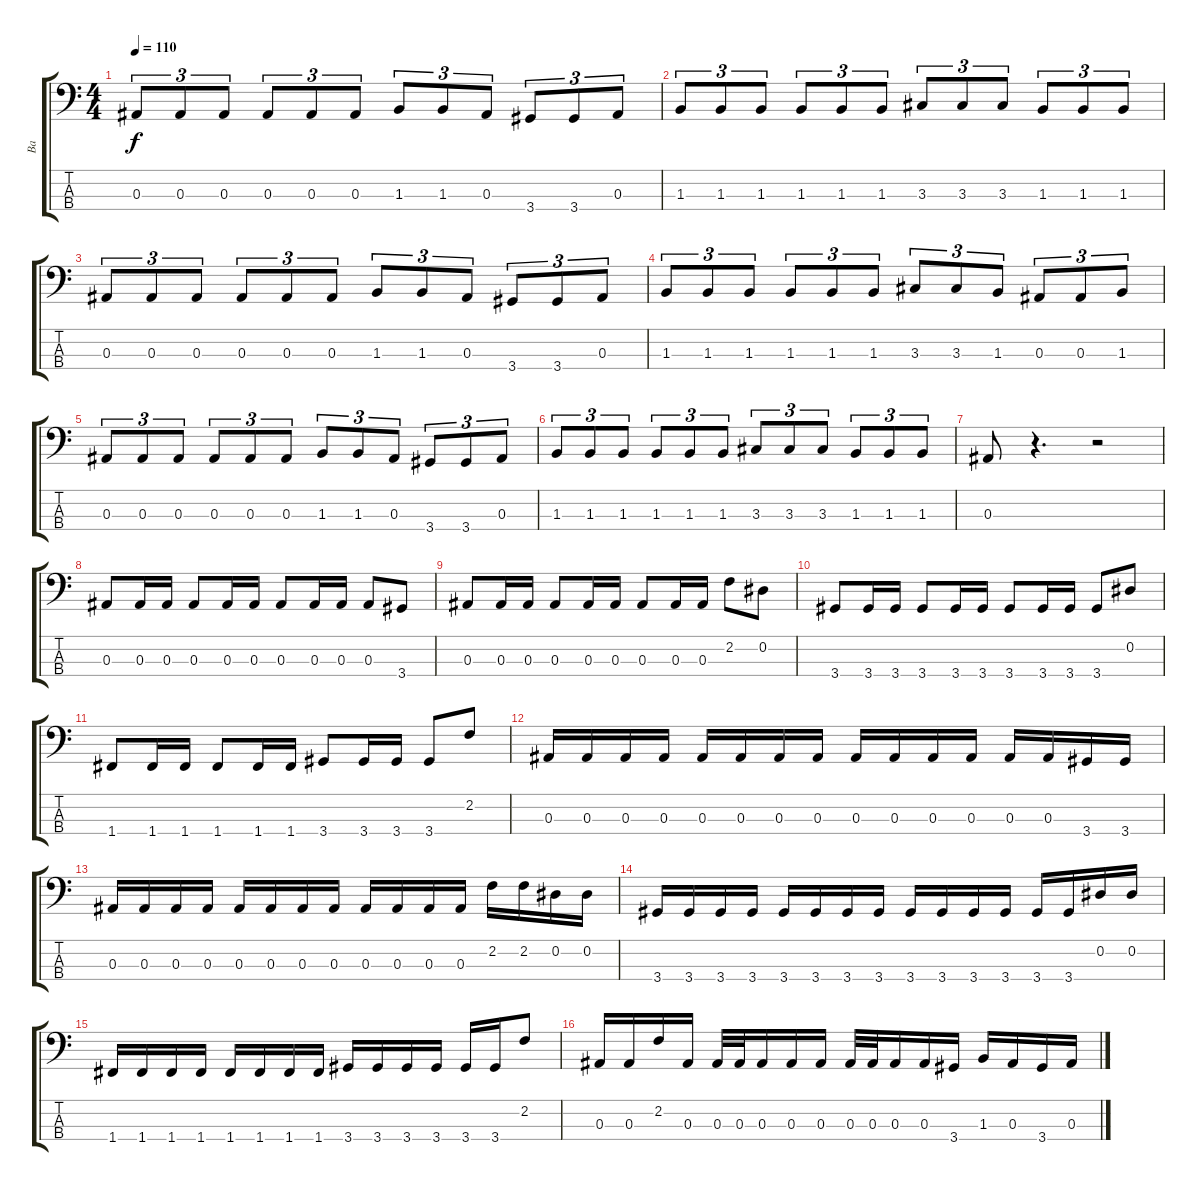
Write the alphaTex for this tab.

\track ("Ba" "Ba") {instrument electricbasspick}
\staff {score tabs}
\tuning (Ab2 Eb2 Bb1 F1) {hide}
\ts (4 4)
\tempo 110
\clef f4
\ks c
0.3.8{tu (3 2) dy f} 0.3.8{tu (3 2)} 0.3.8{tu (3 2)} 0.3.8{tu (3 2)} 0.3.8{tu (3 2)} 0.3.8{tu (3 2)} 1.3.8{tu (3 2)} 1.3.8{tu (3 2)} 0.3.8{tu (3 2)} 3.4.8{tu (3 2)} 3.4.8{tu (3 2)} 0.3.8{tu (3 2)} |
1.3.8{tu (3 2)} 1.3.8{tu (3 2)} 1.3.8{tu (3 2)} 1.3.8{tu (3 2)} 1.3.8{tu (3 2)} 1.3.8{tu (3 2)} 3.3.8{tu (3 2)} 3.3.8{tu (3 2)} 3.3.8{tu (3 2)} 1.3.8{tu (3 2)} 1.3.8{tu (3 2)} 1.3.8{tu (3 2)} |
0.3.8{tu (3 2)} 0.3.8{tu (3 2)} 0.3.8{tu (3 2)} 0.3.8{tu (3 2)} 0.3.8{tu (3 2)} 0.3.8{tu (3 2)} 1.3.8{tu (3 2)} 1.3.8{tu (3 2)} 0.3.8{tu (3 2)} 3.4.8{tu (3 2)} 3.4.8{tu (3 2)} 0.3.8{tu (3 2)} |
1.3.8{tu (3 2)} 1.3.8{tu (3 2)} 1.3.8{tu (3 2)} 1.3.8{tu (3 2)} 1.3.8{tu (3 2)} 1.3.8{tu (3 2)} 3.3.8{tu (3 2)} 3.3.8{tu (3 2)} 1.3.8{tu (3 2)} 0.3.8{tu (3 2)} 0.3.8{tu (3 2)} 1.3.8{tu (3 2)} |
0.3.8{tu (3 2)} 0.3.8{tu (3 2)} 0.3.8{tu (3 2)} 0.3.8{tu (3 2)} 0.3.8{tu (3 2)} 0.3.8{tu (3 2)} 1.3.8{tu (3 2)} 1.3.8{tu (3 2)} 0.3.8{tu (3 2)} 3.4.8{tu (3 2)} 3.4.8{tu (3 2)} 0.3.8{tu (3 2)} |
1.3.8{tu (3 2)} 1.3.8{tu (3 2)} 1.3.8{tu (3 2)} 1.3.8{tu (3 2)} 1.3.8{tu (3 2)} 1.3.8{tu (3 2)} 3.3.8{tu (3 2)} 3.3.8{tu (3 2)} 3.3.8{tu (3 2)} 1.3.8{tu (3 2)} 1.3.8{tu (3 2)} 1.3.8{tu (3 2)} |
\section ("" "")
0.3.8 r.4{d} r.2 |
0.3.8 0.3.16 0.3.16 0.3.8 0.3.16 0.3.16 0.3.8 0.3.16 0.3.16 0.3.8 3.4.8 |
0.3.8 0.3.16 0.3.16 0.3.8 0.3.16 0.3.16 0.3.8 0.3.16 0.3.16 2.2.8 0.2.8 |
3.4.8 3.4.16 3.4.16 3.4.8 3.4.16 3.4.16 3.4.8 3.4.16 3.4.16 3.4.8 0.2.8 |
1.4.8 1.4.16 1.4.16 1.4.8 1.4.16 1.4.16 3.4.8 3.4.16 3.4.16 3.4.8 2.2.8 |
0.3.16 0.3.16 0.3.16 0.3.16 0.3.16 0.3.16 0.3.16 0.3.16 0.3.16 0.3.16 0.3.16 0.3.16 0.3.16 0.3.16 3.4.16 3.4.16 |
0.3.16 0.3.16 0.3.16 0.3.16 0.3.16 0.3.16 0.3.16 0.3.16 0.3.16 0.3.16 0.3.16 0.3.16 2.2.16 2.2.16 0.2.16 0.2.16 |
3.4.16 3.4.16 3.4.16 3.4.16 3.4.16 3.4.16 3.4.16 3.4.16 3.4.16 3.4.16 3.4.16 3.4.16 3.4.16 3.4.16 0.2.16 0.2.16 |
1.4.16 1.4.16 1.4.16 1.4.16 1.4.16 1.4.16 1.4.16 1.4.16 3.4.16 3.4.16 3.4.16 3.4.16 3.4.16 3.4.16 2.2.8 |
\section ("" "")
0.3.16 0.3.16 2.2.16 0.3.16 0.3.32 0.3.32 0.3.16 0.3.16 0.3.16 0.3.32 0.3.32 0.3.16 0.3.16 3.4.16 1.3.16 0.3.16 3.4.16 0.3.16
